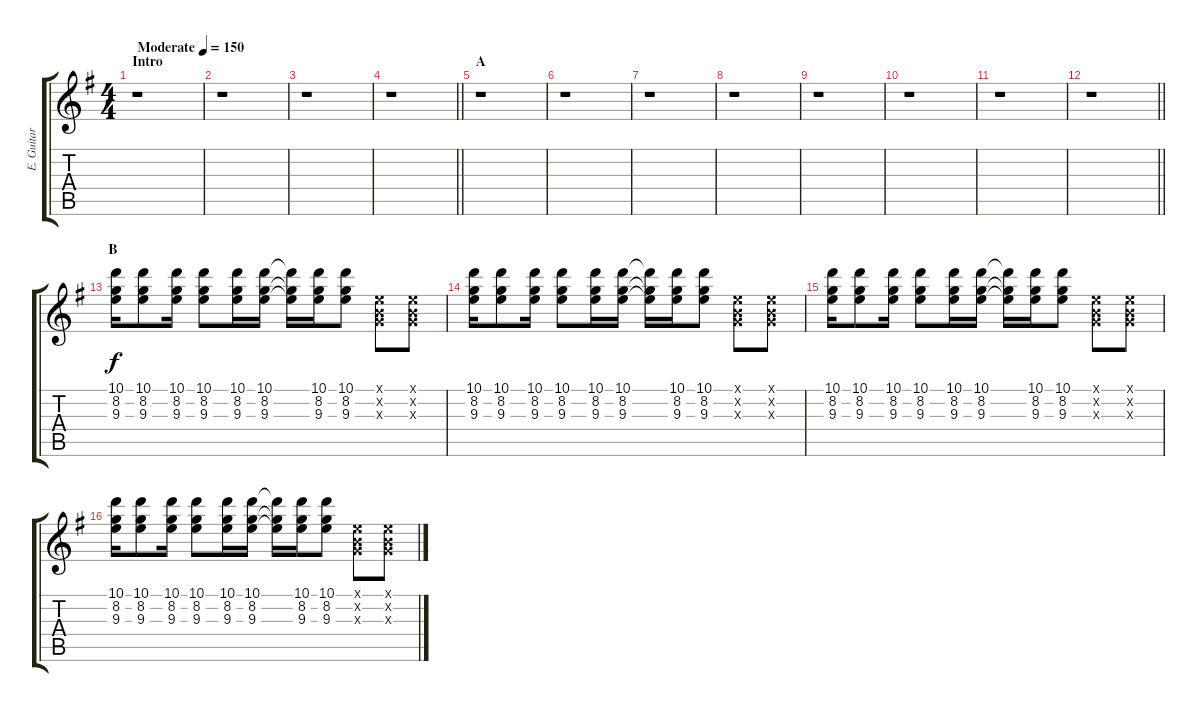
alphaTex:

\track ("E. Guitar III" "E. Guitar ") {instrument electricguitarclean}
\staff {score tabs}
\tuning (E4 B3 G3 D3 A2 E2) {hide}
\ts (4 4)
\section ("" "Intro")
\tempo (150 "Moderate")
\clef g2
\ks g
r.1{dy f instrument electricguitarclean} |
r.1 |
r.1 |
\barLineRight lightlight
r.1 |
\section ("" "A")
r.1 |
r.1 |
r.1 |
r.1 |
r.1 |
r.1 |
r.1 |
\barLineRight lightlight
r.1 |
\section ("" "B")
(10.1 8.2 9.3).16 (10.1 8.2 9.3).8 (10.1 8.2 9.3).16 (10.1 8.2 9.3).8 (10.1 8.2 9.3).16 (10.1 8.2 9.3).16 (10.1{t} 8.2{t} 9.3{t}).16 (10.1 8.2 9.3).16 (10.1 8.2 9.3).8 (0.1{x} 0.2{x} 0.3{x}).8 (0.1{x} 0.2{x} 0.3{x}).8 |
(10.1 8.2 9.3).16 (10.1 8.2 9.3).8 (10.1 8.2 9.3).16 (10.1 8.2 9.3).8 (10.1 8.2 9.3).16 (10.1 8.2 9.3).16 (10.1{t} 8.2{t} 9.3{t}).16 (10.1 8.2 9.3).16 (10.1 8.2 9.3).8 (0.1{x} 0.2{x} 0.3{x}).8 (0.1{x} 0.2{x} 0.3{x}).8 |
(10.1 8.2 9.3).16 (10.1 8.2 9.3).8 (10.1 8.2 9.3).16 (10.1 8.2 9.3).8 (10.1 8.2 9.3).16 (10.1 8.2 9.3).16 (10.1{t} 8.2{t} 9.3{t}).16 (10.1 8.2 9.3).16 (10.1 8.2 9.3).8 (0.1{x} 0.2{x} 0.3{x}).8 (0.1{x} 0.2{x} 0.3{x}).8 |
(10.1 8.2 9.3).16 (10.1 8.2 9.3).8 (10.1 8.2 9.3).16 (10.1 8.2 9.3).8 (10.1 8.2 9.3).16 (10.1 8.2 9.3).16 (10.1{t} 8.2{t} 9.3{t}).16 (10.1 8.2 9.3).16 (10.1 8.2 9.3).8 (0.1{x} 0.2{x} 0.3{x}).8 (0.1{x} 0.2{x} 0.3{x}).8
